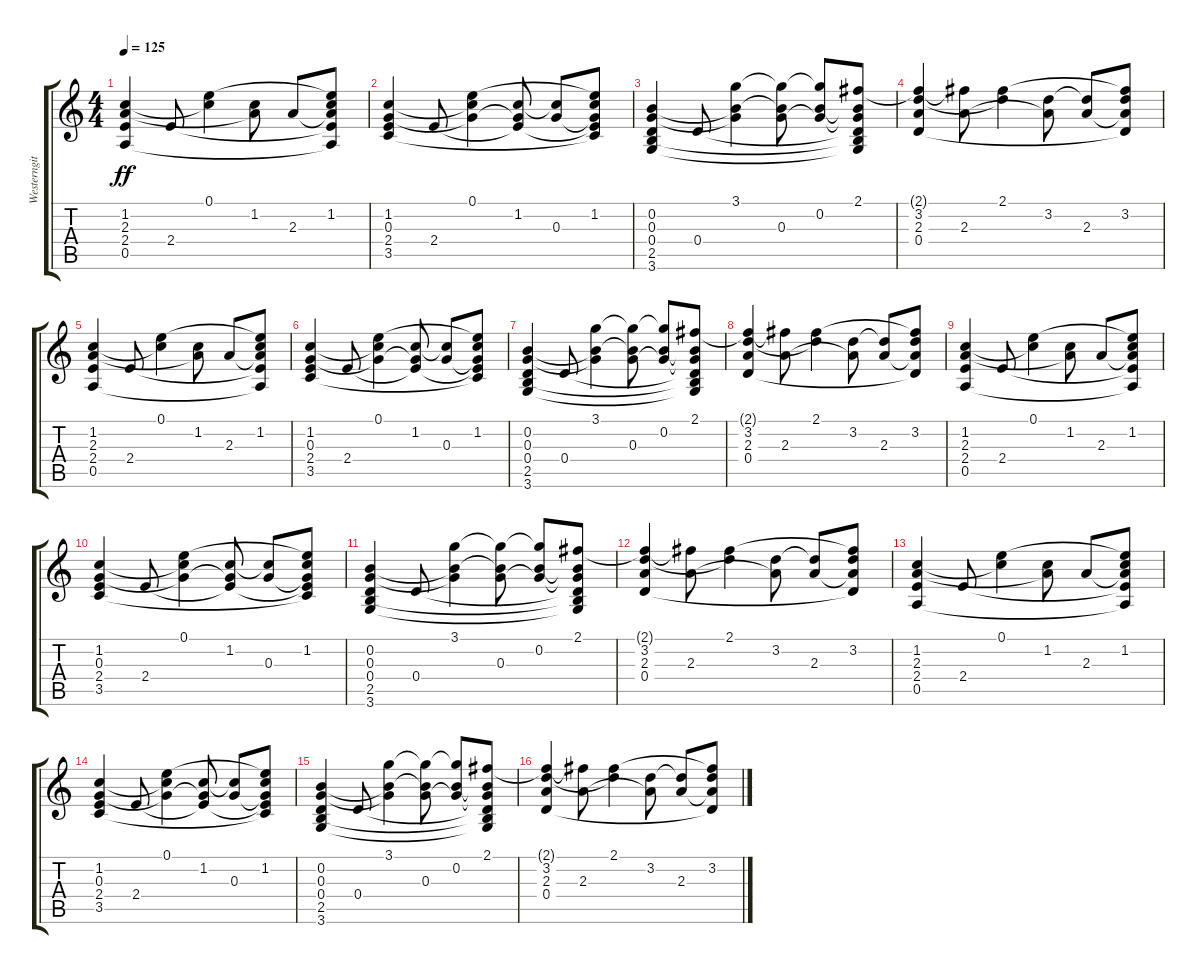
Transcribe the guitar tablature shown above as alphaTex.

\track ("Westerngitarre - Thomas" "Westerngit") {instrument acousticguitarsteel}
\staff {score tabs}
\tuning (E4 B3 G3 D3 A2 E2) {hide}
\ts (4 4)
\tempo 125
\clef g2
\ks c
(1.2 2.3 2.4 0.5).4{dy ff} 2.4.8 (0.1 1.2{t}).4 (1.2 2.3{t}).8 2.3.8 (0.1{t} 1.2 2.3{t} 2.4{t} 0.5{t}).8 |
(1.2 0.3 2.4 3.5).4 2.4.8 (0.1 1.2{t} 0.3{t}).4 (1.2 0.3{t} 2.4{t}).8 (1.2{t} 0.3).8 (0.1{t} 1.2 0.3{t} 2.4{t} 3.5{t}).8 |
(0.2 0.3 0.4 2.5 3.6).4 0.4.8 (3.1 0.2{t} 0.3{t}).4 (3.1{t} 0.2{t} 0.3).8 (3.1{t} 0.2 0.3{t}).8 (2.1 0.2{t} 0.3{t} 0.4{t} 2.5{t} 3.6{t}).8 |
(2.1{t} 3.2 2.3 0.4).4 (2.1{t} 2.3).8 (2.1 3.2{t}).4 (3.2 2.3{t}).8 (3.2{t} 2.3).8 (2.1{t} 3.2 2.3{t} 0.4{t}).8 |
(1.2 2.3 2.4 0.5).4 2.4.8 (0.1 1.2{t}).4 (1.2 2.3{t}).8 2.3.8 (0.1{t} 1.2 2.3{t} 2.4{t} 0.5{t}).8 |
(1.2 0.3 2.4 3.5).4 2.4.8 (0.1 1.2{t} 0.3{t}).4 (1.2 0.3{t} 2.4{t}).8 (1.2{t} 0.3).8 (0.1{t} 1.2 0.3{t} 2.4{t} 3.5{t}).8 |
(0.2 0.3 0.4 2.5 3.6).4 0.4.8 (3.1 0.2{t} 0.3{t}).4 (3.1{t} 0.2{t} 0.3).8 (3.1{t} 0.2 0.3{t}).8 (2.1 0.2{t} 0.3{t} 0.4{t} 2.5{t} 3.6{t}).8 |
(2.1{t} 3.2 2.3 0.4).4 (2.1{t} 2.3).8 (2.1 3.2{t}).4 (3.2 2.3{t}).8 (3.2{t} 2.3).8 (2.1{t} 3.2 2.3{t} 0.4{t}).8 |
(1.2 2.3 2.4 0.5).4 2.4.8 (0.1 1.2{t}).4 (1.2 2.3{t}).8 2.3.8 (0.1{t} 1.2 2.3{t} 2.4{t} 0.5{t}).8 |
(1.2 0.3 2.4 3.5).4 2.4.8 (0.1 1.2{t} 0.3{t}).4 (1.2 0.3{t} 2.4{t}).8 (1.2{t} 0.3).8 (0.1{t} 1.2 0.3{t} 2.4{t} 3.5{t}).8 |
(0.2 0.3 0.4 2.5 3.6).4 0.4.8 (3.1 0.2{t} 0.3{t}).4 (3.1{t} 0.2{t} 0.3).8 (3.1{t} 0.2 0.3{t}).8 (2.1 0.2{t} 0.3{t} 0.4{t} 2.5{t} 3.6{t}).8 |
(2.1{t} 3.2 2.3 0.4).4 (2.1{t} 2.3).8 (2.1 3.2{t}).4 (3.2 2.3{t}).8 (3.2{t} 2.3).8 (2.1{t} 3.2 2.3{t} 0.4{t}).8 |
(1.2 2.3 2.4 0.5).4 2.4.8 (0.1 1.2{t}).4 (1.2 2.3{t}).8 2.3.8 (0.1{t} 1.2 2.3{t} 2.4{t} 0.5{t}).8 |
(1.2 0.3 2.4 3.5).4 2.4.8 (0.1 1.2{t} 0.3{t}).4 (1.2 0.3{t} 2.4{t}).8 (1.2{t} 0.3).8 (0.1{t} 1.2 0.3{t} 2.4{t} 3.5{t}).8 |
(0.2 0.3 0.4 2.5 3.6).4 0.4.8 (3.1 0.2{t} 0.3{t}).4 (3.1{t} 0.2{t} 0.3).8 (3.1{t} 0.2 0.3{t}).8 (2.1 0.2{t} 0.3{t} 0.4{t} 2.5{t} 3.6{t}).8 |
(2.1{t} 3.2 2.3 0.4).4 (2.1{t} 2.3).8 (2.1 3.2{t}).4 (3.2 2.3{t}).8 (3.2{t} 2.3).8 (2.1{t} 3.2 2.3{t} 0.4{t}).8
